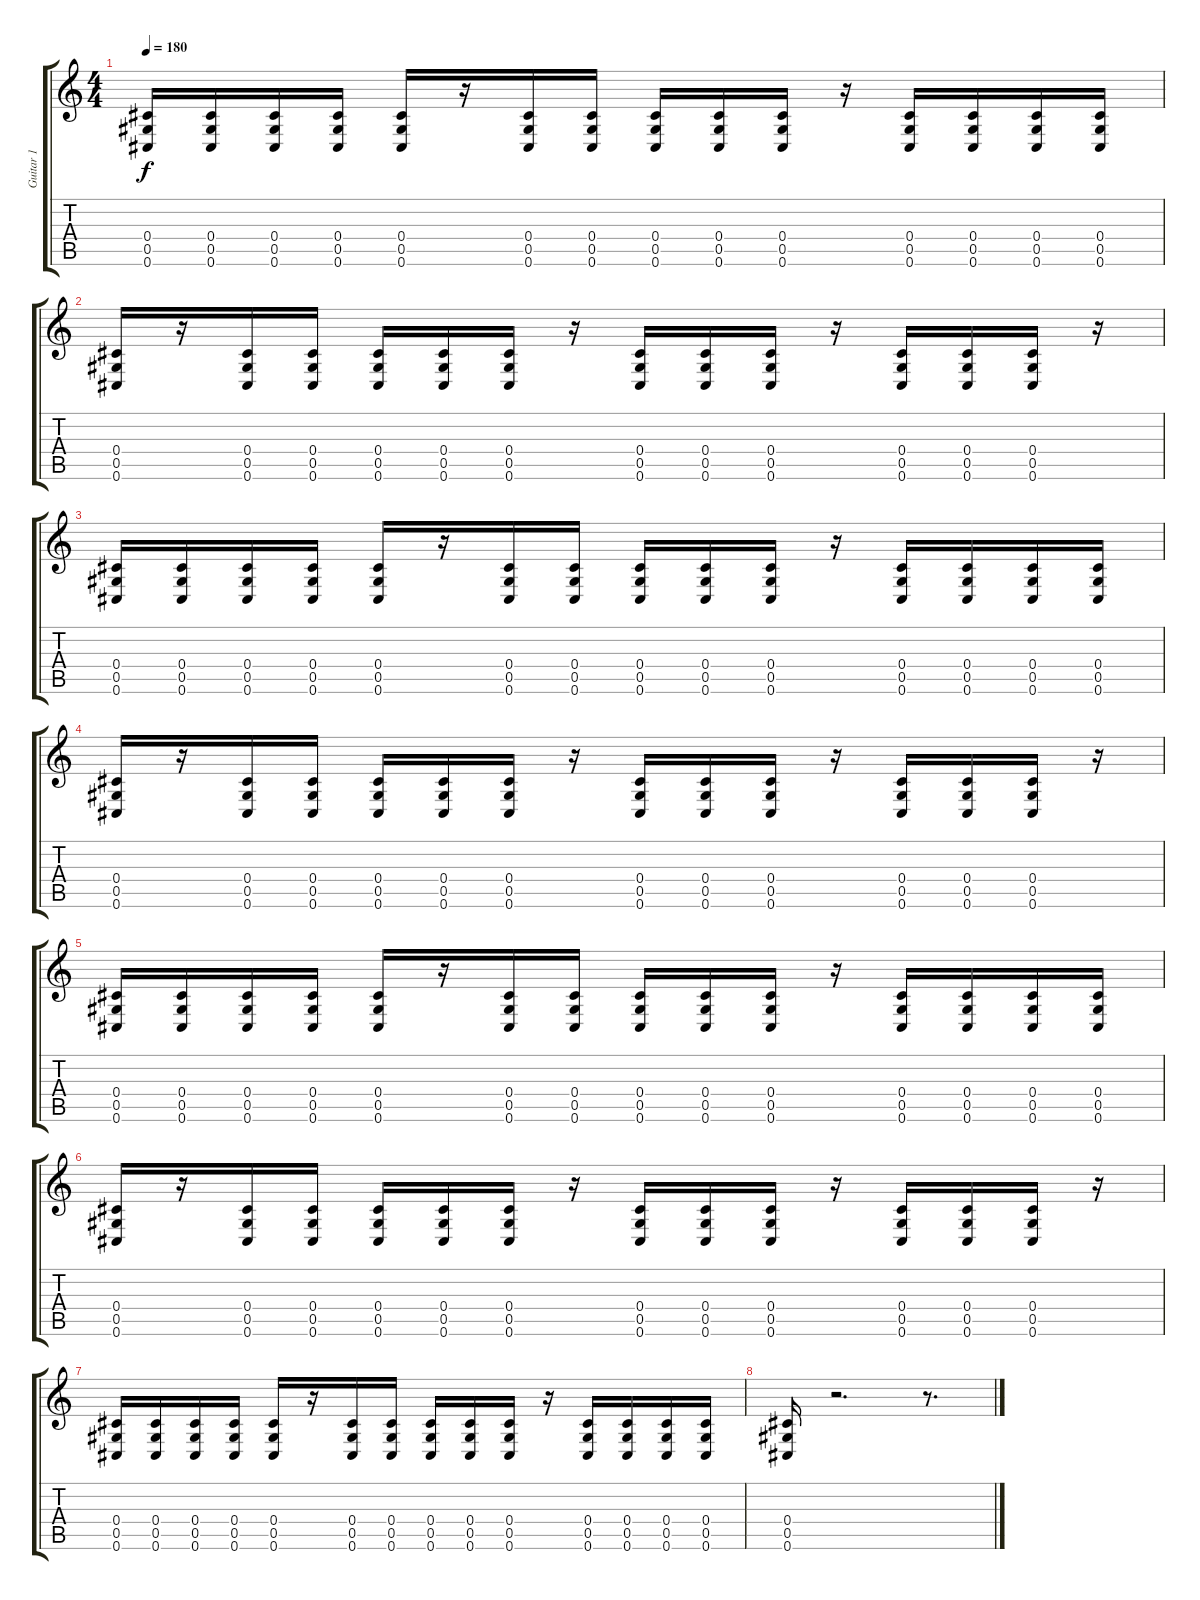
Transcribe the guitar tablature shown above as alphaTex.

\track ("Guitar 1" "Guitar 1") {instrument overdrivenguitar}
\staff {score tabs}
\tuning (E4 Bb3 Gb3 Db3 Ab2 Db2) {hide}
\ts (4 4)
\tempo 180
\clef g2
\ks c
(0.4 0.5 0.6).16{dy f} (0.4 0.5 0.6).16 (0.4 0.5 0.6).16 (0.4 0.5 0.6).16 (0.4 0.5 0.6).16 r.16 (0.4 0.5 0.6).16 (0.4 0.5 0.6).16 (0.4 0.5 0.6).16 (0.4 0.5 0.6).16 (0.4 0.5 0.6).16 r.16 (0.4 0.5 0.6).16 (0.4 0.5 0.6).16 (0.4 0.5 0.6).16 (0.4 0.5 0.6).16 |
(0.4 0.5 0.6).16 r.16 (0.4 0.5 0.6).16 (0.4 0.5 0.6).16 (0.4 0.5 0.6).16 (0.4 0.5 0.6).16 (0.4 0.5 0.6).16 r.16 (0.4 0.5 0.6).16 (0.4 0.5 0.6).16 (0.4 0.5 0.6).16 r.16 (0.4 0.5 0.6).16 (0.4 0.5 0.6).16 (0.4 0.5 0.6).16 r.16 |
(0.4 0.5 0.6).16 (0.4 0.5 0.6).16 (0.4 0.5 0.6).16 (0.4 0.5 0.6).16 (0.4 0.5 0.6).16 r.16 (0.4 0.5 0.6).16 (0.4 0.5 0.6).16 (0.4 0.5 0.6).16 (0.4 0.5 0.6).16 (0.4 0.5 0.6).16 r.16 (0.4 0.5 0.6).16 (0.4 0.5 0.6).16 (0.4 0.5 0.6).16 (0.4 0.5 0.6).16 |
(0.4 0.5 0.6).16 r.16 (0.4 0.5 0.6).16 (0.4 0.5 0.6).16 (0.4 0.5 0.6).16 (0.4 0.5 0.6).16 (0.4 0.5 0.6).16 r.16 (0.4 0.5 0.6).16 (0.4 0.5 0.6).16 (0.4 0.5 0.6).16 r.16 (0.4 0.5 0.6).16 (0.4 0.5 0.6).16 (0.4 0.5 0.6).16 r.16 |
(0.4 0.5 0.6).16 (0.4 0.5 0.6).16 (0.4 0.5 0.6).16 (0.4 0.5 0.6).16 (0.4 0.5 0.6).16 r.16 (0.4 0.5 0.6).16 (0.4 0.5 0.6).16 (0.4 0.5 0.6).16 (0.4 0.5 0.6).16 (0.4 0.5 0.6).16 r.16 (0.4 0.5 0.6).16 (0.4 0.5 0.6).16 (0.4 0.5 0.6).16 (0.4 0.5 0.6).16 |
(0.4 0.5 0.6).16 r.16 (0.4 0.5 0.6).16 (0.4 0.5 0.6).16 (0.4 0.5 0.6).16 (0.4 0.5 0.6).16 (0.4 0.5 0.6).16 r.16 (0.4 0.5 0.6).16 (0.4 0.5 0.6).16 (0.4 0.5 0.6).16 r.16 (0.4 0.5 0.6).16 (0.4 0.5 0.6).16 (0.4 0.5 0.6).16 r.16 |
(0.4 0.5 0.6).16 (0.4 0.5 0.6).16 (0.4 0.5 0.6).16 (0.4 0.5 0.6).16 (0.4 0.5 0.6).16 r.16 (0.4 0.5 0.6).16 (0.4 0.5 0.6).16 (0.4 0.5 0.6).16 (0.4 0.5 0.6).16 (0.4 0.5 0.6).16 r.16 (0.4 0.5 0.6).16 (0.4 0.5 0.6).16 (0.4 0.5 0.6).16 (0.4 0.5 0.6).16 |
(0.4 0.5 0.6).16 r.2{d} r.8{d}
